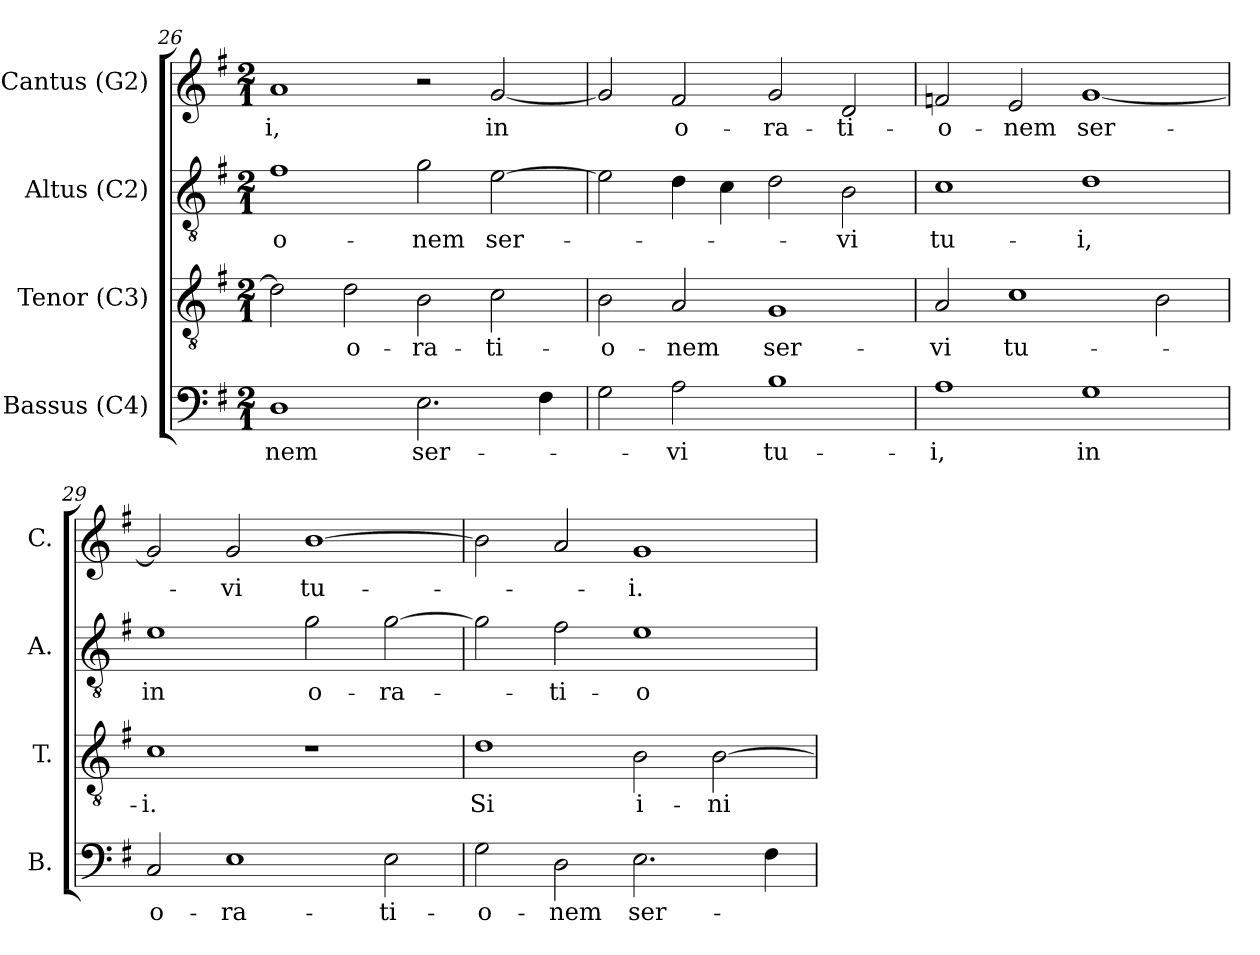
**kern	**text	**kern	**text	**kern	**text	**kern	**text
*part4	*part4	*part3	*part3	*part2	*part2	*part1	*part1
*staff4	*staff4	*staff3	*staff3	*staff2	*staff2	*staff1	*staff1
*I"Bassus (C4)	*	*I"Tenor (C3)	*	*I"Altus (C2)	*	*I"Cantus (G2)	*
*I'B.	*	*I'T.	*	*I'A.	*	*I'C.	*
*clefF4	*	*clefGv2	*	*clefGv2	*	*clefG2	*
*	*	*ITrd7c12	*	*ITrd7c12	*	*	*
*k[f#]	*	*k[f#]	*	*k[f#]	*	*k[f#]	*
*G:	*	*G:	*	*G:	*	*G:	*
*M2/1	*	*M2/1	*	*M2/1	*	*M2/1	*
=26	=26	=26	=26	=26	=26	=26	=26
!	!LO:LY:b:color=#000000	!	!	!	!	!	!
!	!	!	!	!	!LO:LY:b:color=#000000	!	!
!	!	!	!	!	!	!	!LO:LY:b:color=#000000
1Di	-nem	2Di\]	.	1F#i	-o-	1ai	-i,
!	!	!	!LO:LY:b:color=#000000	!	!	!	!
.	.	2Di\	o-	.	.	.	.
!	!LO:LY:b:color=#000000	!	!	!	!	!	!
!	!	!	!LO:LY:b:color=#000000	!	!	!	!
!	!	!	!	!	!LO:LY:b:color=#000000	!	!
2.Ei\	ser-	2BBi\	-ra-	2Gi\	-nem	2r	.
!	!	!	!LO:LY:b:color=#000000	!	!	!	!
!	!	!	!	!	!LO:LY:b:color=#000000	!	!
!	!	!	!	!	!	!	!LO:LY:b:color=#000000
.	.	2Ci\	-ti-	[2Ei\	ser-	[2gi/	in
4F#i\	.	.	.	.	.	.	.
!!LO:LB:g=z
=27	=27	=27	=27	=27	=27	=27	=27
!	!	!	!LO:LY:b:color=#000000	!	!	!	!
2Gi\	.	2BBi\	-o-	2Ei\]	.	2gi/]	.
!	!LO:LY:b:color=#000000	!	!	!	!	!	!
!	!	!	!LO:LY:b:color=#000000	!	!	!	!
!	!	!	!	!	!	!	!LO:LY:b:color=#000000
2Ai\	-vi	2AAi/	-nem	4Di\	.	2f#i/	o-
.	.	.	.	4Ci\	.	.	.
!	!LO:LY:b:color=#000000	!	!	!	!	!	!
!	!	!	!LO:LY:b:color=#000000	!	!	!	!
!	!	!	!	!	!	!	!LO:LY:b:color=#000000
1Bi	tu-	1GGi	ser-	2Di\	.	2gi/	-ra-
!	!	!	!	!	!LO:LY:b:color=#000000	!	!
!	!	!	!	!	!	!	!LO:LY:b:color=#000000
.	.	.	.	2BBi\	-vi	2di/	-ti-
=28	=28	=28	=28	=28	=28	=28	=28
!	!LO:LY:b:color=#000000	!	!	!	!	!	!
!	!	!	!LO:LY:b:color=#000000	!	!	!	!
!	!	!	!	!	!LO:LY:b:color=#000000	!	!
!	!	!	!	!	!	!	!LO:LY:b:color=#000000
1Ai	-i,	2AAi/	-vi	1Ci	tu-	2fni/	-o-
!	!	!	!LO:LY:b:color=#000000	!	!	!	!
!	!	!	!	!	!	!	!LO:LY:b:color=#000000
.	.	1Ci	tu-	.	.	2ei/	-nem
!	!LO:LY:b:color=#000000	!	!	!	!	!	!
!	!	!	!	!	!LO:LY:b:color=#000000	!	!
!	!	!	!	!	!	!	!LO:LY:b:color=#000000
1Gi	in	.	.	1Di	-i,	[1gi	ser-
.	.	2BBi\	.	.	.	.	.
=29	=29	=29	=29	=29	=29	=29	=29
!	!LO:LY:b:color=#000000	!	!	!	!	!	!
!	!	!	!LO:LY:b:color=#000000	!	!	!	!
!	!	!	!	!	!LO:LY:b:color=#000000	!	!
2Ci/	o-	1Ci	-i.	1Ei	in	2gi/]	.
!	!LO:LY:b:color=#000000	!	!	!	!	!	!
!	!	!	!	!	!	!	!LO:LY:b:color=#000000
1Ei	-ra-	.	.	.	.	2gi/	-vi
!	!	!	!	!	!LO:LY:b:color=#000000	!	!
!	!	!	!	!	!	!	!LO:LY:b:color=#000000
.	.	1r	.	2Gi\	o-	[1bi	tu-
!	!LO:LY:b:color=#000000	!	!	!	!	!	!
!	!	!	!	!	!LO:LY:b:color=#000000	!	!
2Ei\	-ti-	.	.	[2Gi\	-ra-	.	.
=30	=30	=30	=30	=30	=30	=30	=30
!	!LO:LY:b:color=#000000	!	!	!	!	!	!
!	!	!	!LO:LY:b:color=#000000	!	!	!	!
2Gi\	-o-	1Di	Si	2Gi\]	.	2bi\]	.
!	!LO:LY:b:color=#000000	!	!	!	!	!	!
!	!	!	!	!	!LO:LY:b:color=#000000	!	!
2Di\	-nem	.	.	2F#i\	-ti-	2ai/	.
!	!LO:LY:b:color=#000000	!	!	!	!	!	!
!	!	!	!LO:LY:b:color=#000000	!	!	!	!
!	!	!	!	!	!LO:LY:b:color=#000000	!	!
!	!	!	!	!	!	!	!LO:LY:b:color=#000000
2.Ei\	ser-	2BBi\	i-	1Ei	-o-	1gi	-i.
!	!	!	!LO:LY:b:color=#000000	!	!	!	!
.	.	[2BBi\	-ni-	.	.	.	.
4F#i\	.	.	.	.	.	.	.
=	=	=	=	=	=	=	=
*-	*-	*-	*-	*-	*-	*-	*-
